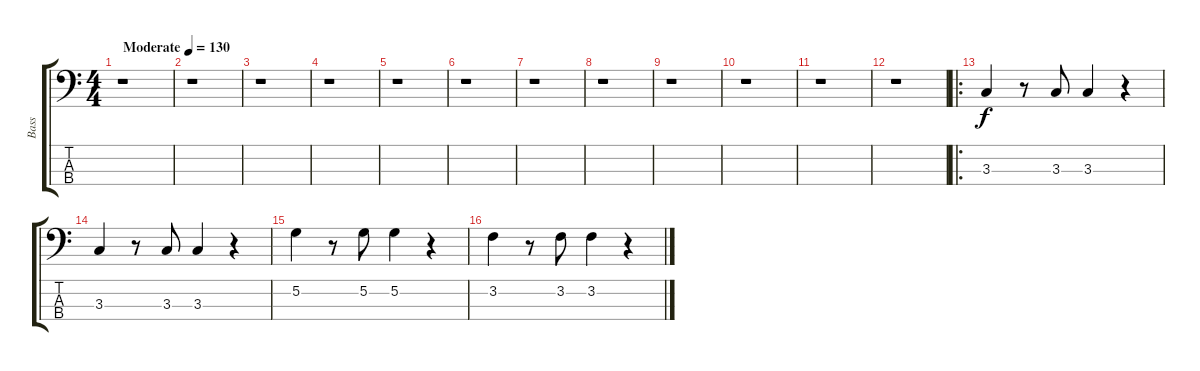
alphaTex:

\track ("Bass" "Bass") {instrument electricbasspick}
\staff {score tabs}
\tuning (G2 D2 A1 E1) {hide}
\ts (4 4)
\tempo (130 "Moderate")
\clef f4
\ks c
r.1{dy f instrument electricbasspick} |
r.1 |
r.1 |
r.1 |
r.1 |
r.1 |
r.1 |
r.1 |
r.1 |
r.1 |
r.1 |
r.1 |
\ro
3.3.4 r.8 3.3.8 3.3.4 r.4 |
3.3.4 r.8 3.3.8 3.3.4 r.4 |
5.2.4 r.8 5.2.8 5.2.4 r.4 |
3.2.4 r.8 3.2.8 3.2.4 r.4
